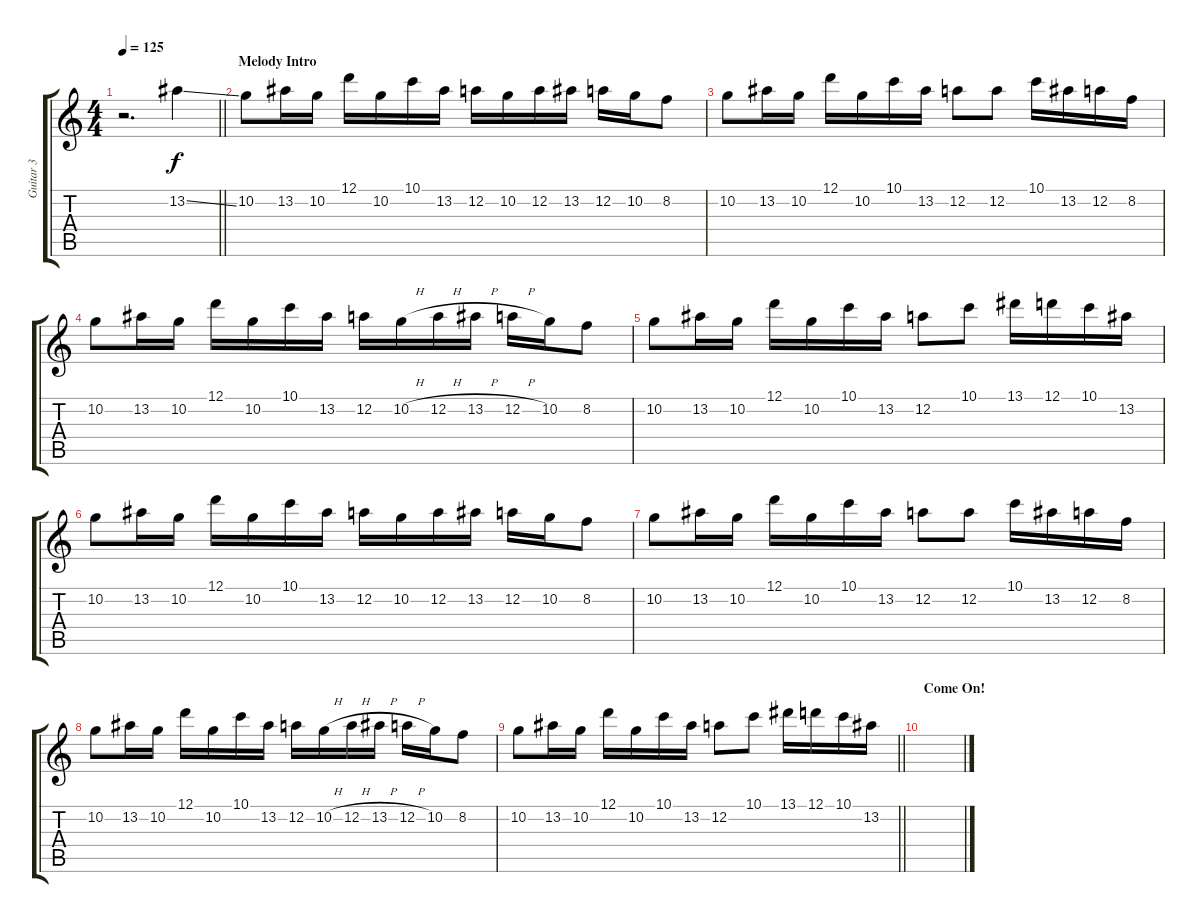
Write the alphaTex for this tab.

\track ("Guitar 3" "Guitar 3") {instrument distortionguitar}
\staff {score tabs}
\tuning (D4 A3 F3 C3 G2 D2) {hide}
\ts (4 4)
\tempo 125
\clef g2
\barLineRight lightlight
\ks c
r.2{d dy f} 13.2{ss}.4 |
\section ("" "Melody Intro")
10.2.8 13.2.16 10.2.16 12.1.16 10.2.16 10.1.16 13.2.16 12.2.16 10.2.16 12.2.16 13.2.16 12.2.16 10.2.16 8.2.8 |
10.2.8 13.2.16 10.2.16 12.1.16 10.2.16 10.1.16 13.2.16 12.2.8 12.2.8 10.1.16 13.2.16 12.2.16 8.2.16 |
10.2.8 13.2.16 10.2.16 12.1.16 10.2.16 10.1.16 13.2.16 12.2.16 10.2{h}.16 12.2{h}.16 13.2{h}.16 12.2{h}.16 10.2.16 8.2.8 |
10.2.8 13.2.16 10.2.16 12.1.16 10.2.16 10.1.16 13.2.16 12.2.8 10.1.8 13.1.16 12.1.16 10.1.16 13.2.16 |
10.2.8 13.2.16 10.2.16 12.1.16 10.2.16 10.1.16 13.2.16 12.2.16 10.2.16 12.2.16 13.2.16 12.2.16 10.2.16 8.2.8 |
10.2.8 13.2.16 10.2.16 12.1.16 10.2.16 10.1.16 13.2.16 12.2.8 12.2.8 10.1.16 13.2.16 12.2.16 8.2.16 |
10.2.8 13.2.16 10.2.16 12.1.16 10.2.16 10.1.16 13.2.16 12.2.16 10.2{h}.16 12.2{h}.16 13.2{h}.16 12.2{h}.16 10.2.16 8.2.8 |
\barLineRight lightlight
10.2.8 13.2.16 10.2.16 12.1.16 10.2.16 10.1.16 13.2.16 12.2.8 10.1.8 13.1.16 12.1.16 10.1.16 13.2.16 |
\section ("" "Come On!")
